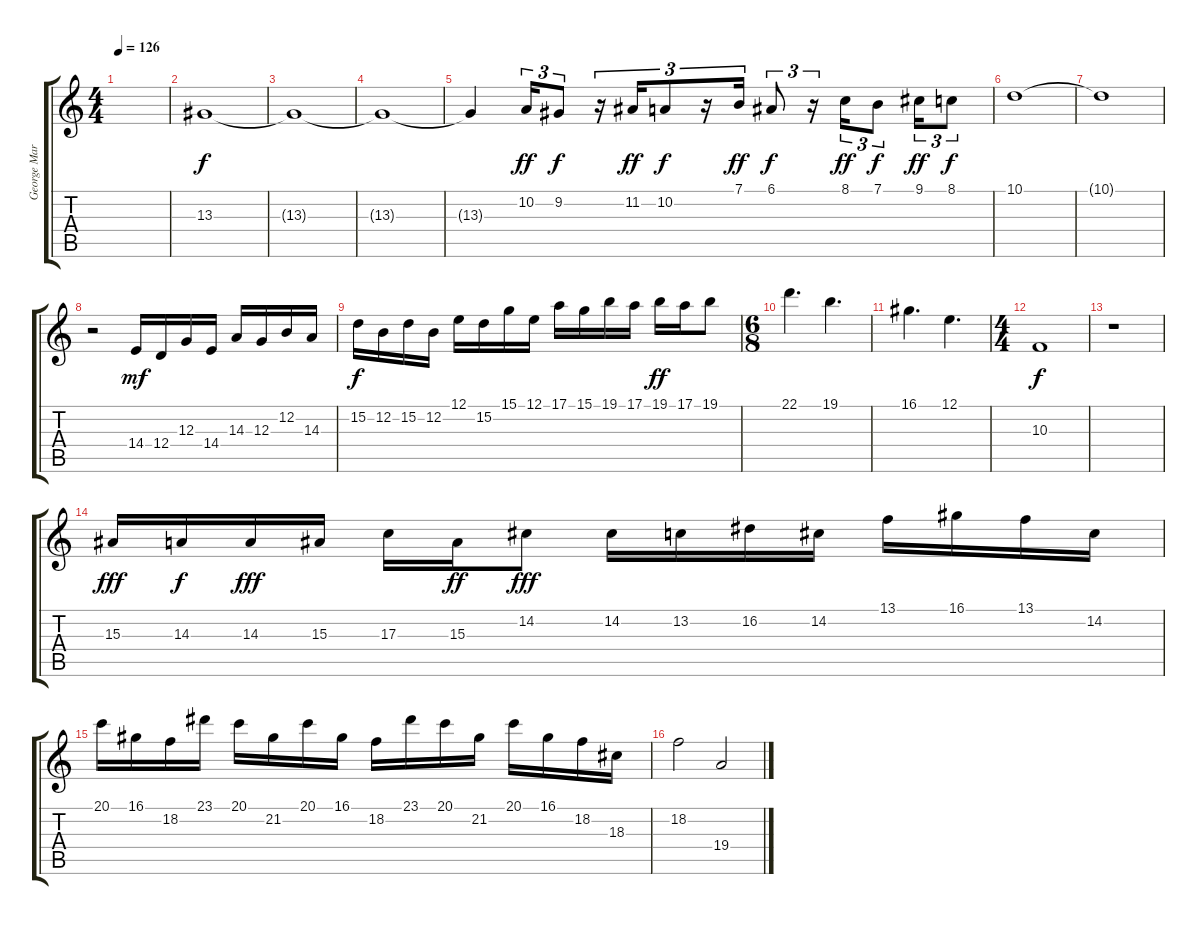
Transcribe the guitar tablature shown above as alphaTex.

\track ("George Martin" "George Mar") {instrument stringensemble1}
\staff {score tabs}
\tuning (E4 B3 G3 D3 A2 E2) {hide}
\ts (4 4)
\tempo 126
\clef g2
\ks c
|
13.3.1 |
13.3{t}.1 |
13.3{t}.1 |
13.3{t}.4 10.2.16{tu (3 2) dy ff} 9.2.8{tu (3 2) dy f} r.16{tu (3 2)} 11.2.16{tu (3 2) dy ff} 10.2.8{tu (3 2) dy f} r.16{tu (3 2)} 7.1.16{tu (3 2) dy ff} 6.1.8{tu (3 2) dy f} r.16{tu (3 2)} 8.1.16{tu (3 2) dy ff} 7.1.8{tu (3 2) dy f} 9.1.16{tu (3 2) dy ff} 8.1.8{tu (3 2) dy f} |
10.1.1 |
10.1{t}.1 |
r.2 14.4.16{dy mf} 12.4.16 12.3.16 14.4.16 14.3.16 12.3.16 12.2.16 14.3.16 |
15.2.16{dy f} 12.2.16 15.2.16 12.2.16 12.1.16 15.2.16 15.1.16 12.1.16 17.1.16 15.1.16 19.1.16 17.1.16 19.1.16{dy ff} 17.1.16 19.1.8 |
\ts (6 8)
22.1.4{d} 19.1.4{d} |
16.1.4{d} 12.1.4{d} |
\ts (4 4)
10.3.1{dy f} |
r.1 |
15.3.16{dy fff} 14.3.16{dy f} 14.3.16{dy fff} 15.3.16 17.3.16 15.3.16{dy ff} 14.2.8{dy fff} 14.2.16 13.2.16 16.2.16 14.2.16 13.1.16 16.1.16 13.1.16 14.2.16 |
20.1.16 16.1.16 18.2.16 23.1.16 20.1.16 21.2.16 20.1.16 16.1.16 18.2.16 23.1.16 20.1.16 21.2.16 20.1.16 16.1.16 18.2.16 18.3.16 |
18.2.2 19.4.2
